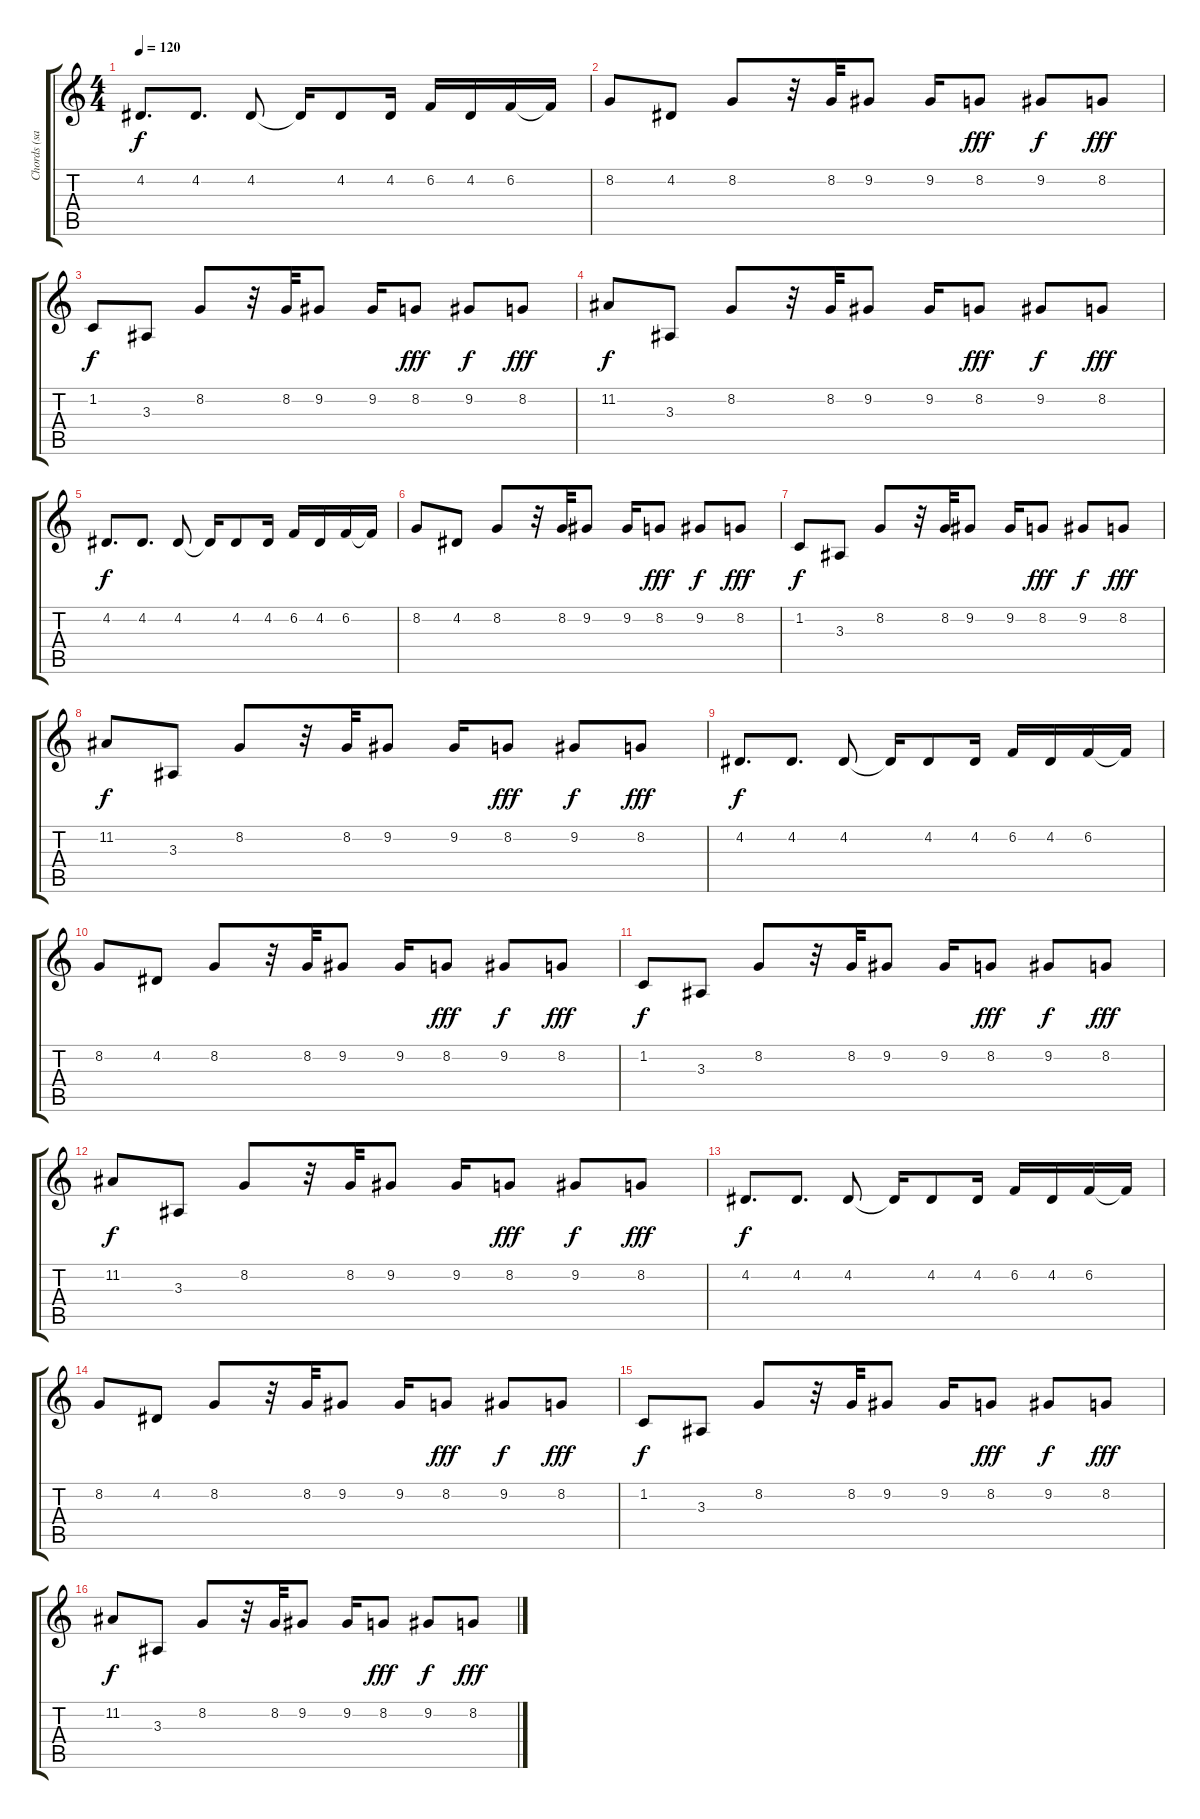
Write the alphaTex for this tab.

\track ("Chords (sawtooth)" "Chords (sa") {instrument lead2sawtooth}
\staff {score tabs}
\tuning (E4 B3 G3 D3 A2 E2) {hide}
\ts (4 4)
\tempo 120
\clef g2
\ks c
4.2.8{d dy f} 4.2.8{d} 4.2.8 4.2{t}.16 4.2.8 4.2.16 6.2.16 4.2.16 6.2.16 6.2{t}.16 |
8.2.8 4.2.8 8.2.8 r.32 8.2.32 9.2.8 9.2.16 8.2.8{dy fff} 9.2.8{dy f} 8.2.8{dy fff} |
1.2.8{dy f} 3.3.8 8.2.8 r.32 8.2.32 9.2.8 9.2.16 8.2.8{dy fff} 9.2.8{dy f} 8.2.8{dy fff} |
11.2.8{dy f} 3.3.8 8.2.8 r.32 8.2.32 9.2.8 9.2.16 8.2.8{dy fff} 9.2.8{dy f} 8.2.8{dy fff} |
4.2.8{d dy f} 4.2.8{d} 4.2.8 4.2{t}.16 4.2.8 4.2.16 6.2.16 4.2.16 6.2.16 6.2{t}.16 |
8.2.8 4.2.8 8.2.8 r.32 8.2.32 9.2.8 9.2.16 8.2.8{dy fff} 9.2.8{dy f} 8.2.8{dy fff} |
1.2.8{dy f} 3.3.8 8.2.8 r.32 8.2.32 9.2.8 9.2.16 8.2.8{dy fff} 9.2.8{dy f} 8.2.8{dy fff} |
11.2.8{dy f} 3.3.8 8.2.8 r.32 8.2.32 9.2.8 9.2.16 8.2.8{dy fff} 9.2.8{dy f} 8.2.8{dy fff} |
4.2.8{d dy f} 4.2.8{d} 4.2.8 4.2{t}.16 4.2.8 4.2.16 6.2.16 4.2.16 6.2.16 6.2{t}.16 |
8.2.8{volume 9} 4.2.8 8.2.8 r.32 8.2.32 9.2.8 9.2.16 8.2.8{dy fff} 9.2.8{dy f} 8.2.8{dy fff} |
1.2.8{dy f} 3.3.8 8.2.8 r.32 8.2.32 9.2.8 9.2.16 8.2.8{dy fff} 9.2.8{dy f} 8.2.8{dy fff} |
11.2.8{dy f volume 7} 3.3.8 8.2.8 r.32 8.2.32 9.2.8 9.2.16 8.2.8{dy fff} 9.2.8{dy f} 8.2.8{dy fff} |
4.2.8{d dy f} 4.2.8{d} 4.2.8 4.2{t}.16 4.2.8 4.2.16 6.2.16 4.2.16 6.2.16 6.2{t}.16 |
8.2.8{volume 5} 4.2.8 8.2.8 r.32 8.2.32 9.2.8 9.2.16 8.2.8{dy fff} 9.2.8{dy f} 8.2.8{dy fff} |
1.2.8{dy f} 3.3.8 8.2.8 r.32 8.2.32 9.2.8 9.2.16 8.2.8{dy fff} 9.2.8{dy f} 8.2.8{dy fff} |
11.2.8{dy f volume 0} 3.3.8 8.2.8 r.32 8.2.32 9.2.8 9.2.16 8.2.8{dy fff} 9.2.8{dy f} 8.2.8{dy fff}
